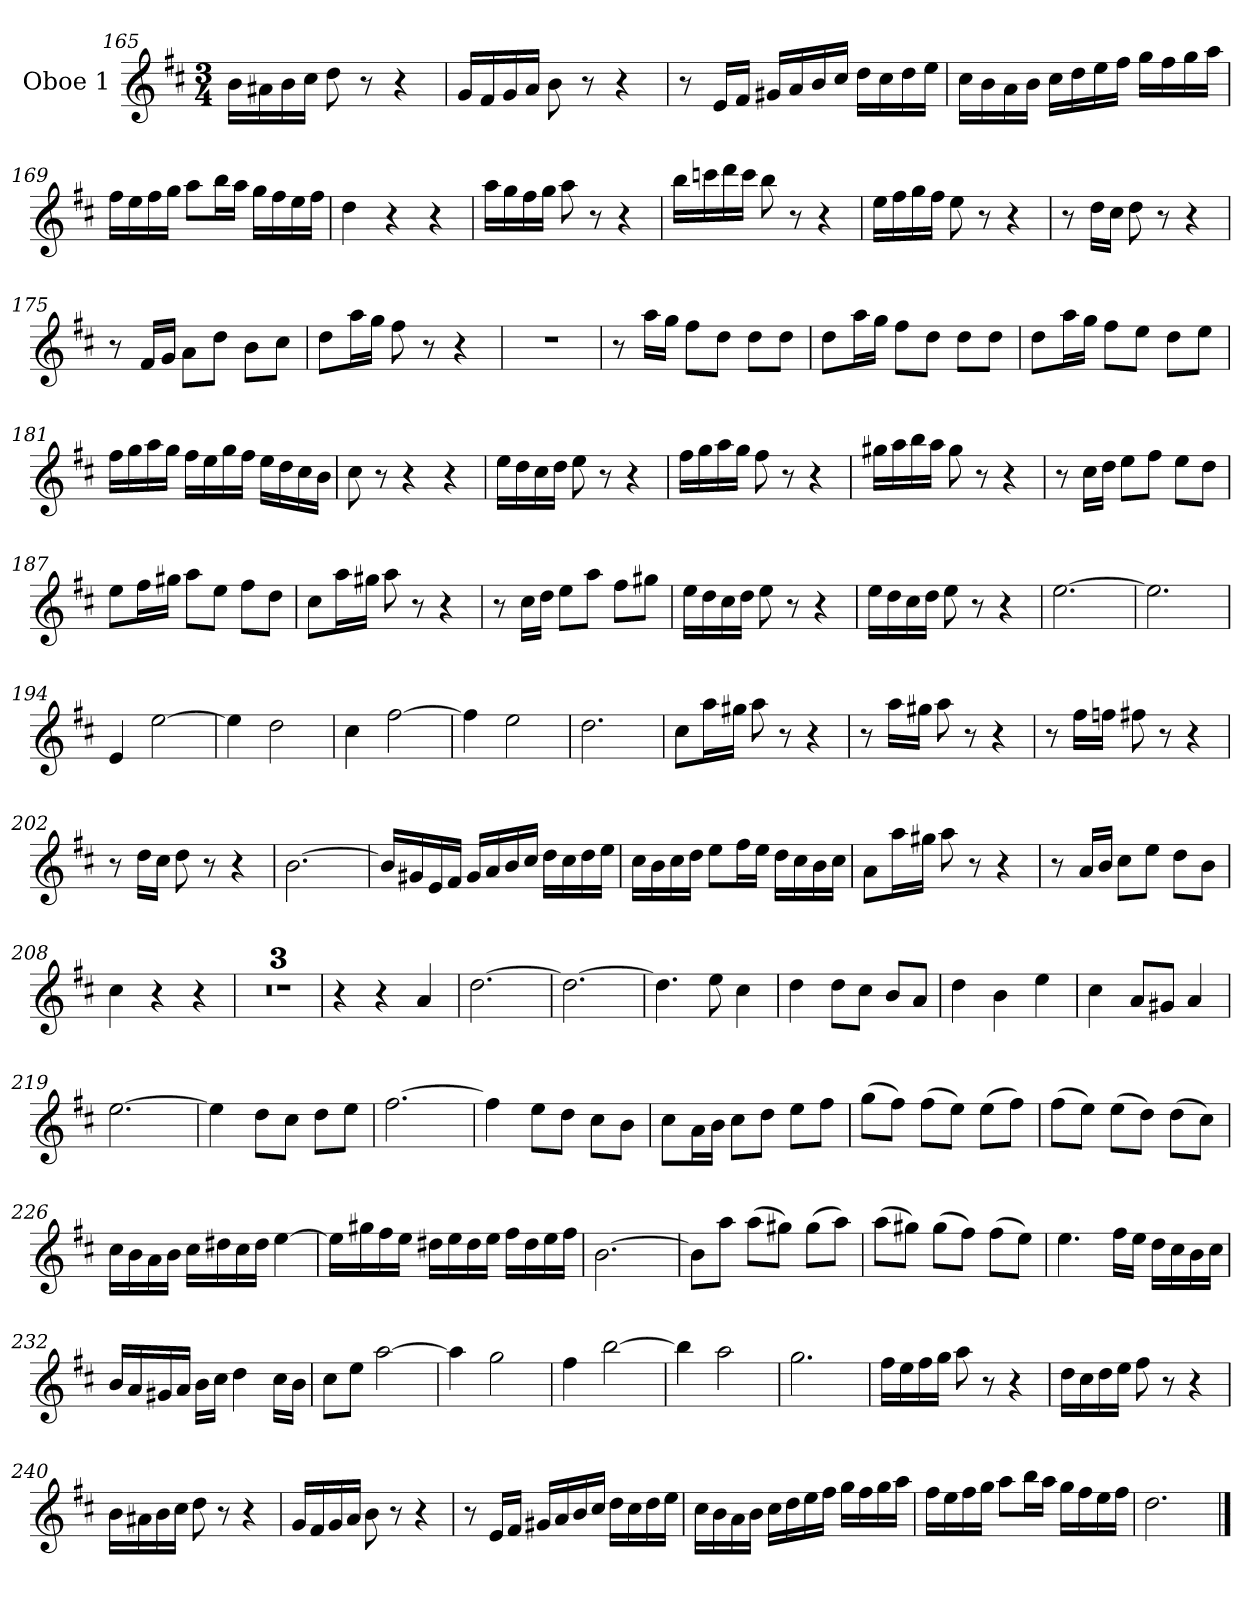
**kern
*part1
*staff1
*I"Oboe 1
*I'Ob. 1
*clefG2
*k[f#c#]
*M3/4
=165
16b\LL
16a#X\
16b\
16cc#\JJ
8dd\
8r
4r
=166
16g/LL
16f#/
16g/
16a/JJ
8b\
8r
4r
!!LO:LB:g=z
=167
8r
16e/LL
16f#/JJ
16g#X/LL
16a/
16b/
16cc#/JJ
16dd\LL
16cc#\
16dd\
16ee\JJ
=168
16cc#\LL
16b\
16a\
16b\JJ
16cc#\LL
16dd\
16ee\
16ff#\JJ
16gg\LL
16ff#\
16gg\
16aa\JJ
!!LO:LB:g=z
=169
16ff#\LL
16ee\
16ff#\
16gg\JJ
8aa\L
16bb\L
16aa\JJ
16gg\LL
16ff#\
16ee\
16ff#\JJ
!!LO:LB:g=z
=170
4dd\
4r
4r
=171
16aa\LL
16gg\
16ff#\
16gg\JJ
8aa\
8r
4r
=172
16bb\LL
16cccn\
16ddd\
16ccc\JJ
8bb\
8r
4r
=173
16ee\LL
16ff#\
16gg\
16ff#\JJ
8ee\
8r
4r
!!LO:LB:g=z
=174
8r
16dd\LL
16cc#\JJ
8dd\
8r
4r
!!LO:LB:g=z
=175
8r
16f#/LL
16g/JJ
8a\L
8dd\J
8b\L
8cc#\J
=176
8dd\L
16aa\L
16gg\JJ
8ff#\
8r
4r
=177
2.r
=178
8r
16aa\LL
16gg\JJ
8ff#\L
8dd\J
8dd\L
8dd\J
=179
8dd\L
16aa\L
16gg\JJ
8ff#\L
8dd\J
8dd\L
8dd\J
!!LO:PB:g=z
=180
8dd\L
16aa\L
16gg\JJ
8ff#\L
8ee\J
8dd\L
8ee\J
!!LO:LB:g=z
=181
16ff#\LL
16gg\
16aa\
16gg\JJ
16ff#\LL
16ee\
16gg\
16ff#\JJ
16ee\LL
16dd\
16cc#\
16b\JJ
=182
8cc#\
8r
4r
4r
=183
16ee\LL
16dd\
16cc#\
16dd\JJ
8ee\
8r
4r
=184
16ff#\LL
16gg\
16aa\
16gg\JJ
8ff#\
8r
4r
!!LO:LB:g=z
=185
16gg#X\LL
16aa\
16bb\
16aa\JJ
8gg#\
8r
4r
!!LO:LB:g=z
=186
8r
16cc#\LL
16dd\JJ
8ee\L
8ff#\J
8ee\L
8dd\J
=187
8ee\L
16ff#\L
16gg#X\JJ
8aa\L
8ee\J
8ff#\L
8dd\J
=188
8cc#\L
16aa\L
16gg#X\JJ
8aa\
8r
4r
=189
8r
16cc#\LL
16dd\JJ
8ee\L
8aa\J
8ff#\L
8gg#X\J
!!LO:LB:g=z
=190
16ee\LL
16dd\
16cc#\
16dd\JJ
8ee\
8r
4r
!!LO:LB:g=z
=191
16ee\LL
16dd\
16cc#\
16dd\JJ
8ee\
8r
4r
=192
[2.ee\
=193
2.ee\]
=194
4e/
[2ee\
=195
4ee\]
2dd\
=196
4cc#\
[2ff#\
!!LO:LB:g=z
=197
4ff#\]
2ee\
=198
2.dd\
=199
8cc#\L
16aa\L
16gg#X\JJ
8aa\
8r
4r
=200
8r
16aa\LL
16gg#X\JJ
8aa\
8r
4r
=201
8r
16ff#\LL
16ffn\JJ
8ff#X\
8r
4r
=202
8r
16dd\LL
16cc#\JJ
8dd\
8r
4r
!!LO:LB:g=z
=203
[2.b\
=204
16b/LL]
16g#X/
16e/
16f#/JJ
16g#/LL
16a/
16b/
16cc#/JJ
16dd\LL
16cc#\
16dd\
16ee\JJ
=205
16cc#\LL
16b\
16cc#\
16dd\JJ
8ee\L
16ff#\L
16ee\JJ
16dd\LL
16cc#\
16b\
16cc#\JJ
!!LO:LB:g=z
=206
8a\L
16aa\L
16gg#X\JJ
8aa\
8r
4r
=207
8r
16a/LL
16b/JJ
8cc#\L
8ee\J
8dd\L
8b\J
=208
4cc#\
4r
4r
=209
2.r
=210
2.r
=211
2.r
=212
4r
4r
4a/
=213
[2.dd\
!!LO:LB:g=z
=214
2.dd\_
=215
4.dd\]
8ee\
4cc#\
=216
4dd\
8dd\L
8cc#\J
8b/L
8a/J
=217
4dd\
4b\
4ee\
=218
4cc#\
8a/L
8g#X/J
4a/
=219
[2.ee\
=220
4ee\]
8dd\L
8cc#\J
8dd\L
8ee\J
!!LO:LB:g=z
=221
[2.ff#\
=222
4ff#\]
8ee\L
8dd\J
8cc#\L
8b\J
=223
8cc#\L
16a\L
16b\JJ
8cc#\L
8dd\J
8ee\L
8ff#\J
=224
(8gg\L
8ff#\J)
(8ff#\L
8ee\J)
(8ee\L
8ff#\J)
=225
(8ff#\L
8ee\J)
(8ee\L
8dd\J)
(8dd\L
8cc#\J)
!!LO:LB:g=z
=226
16cc#\LL
16b\
16a\
16b\JJ
16cc#\LL
16dd#X\
16cc#\
16dd#\JJ
[4ee\
=227
16ee\LL]
16gg#X\
16ff#\
16ee\JJ
16dd#X\LL
16ee\
16dd#\
16ee\JJ
16ff#\LL
16dd#\
16ee\
16ff#\JJ
=228
[2.b\
=229
8b\L]
8aa\J
(8aa\L
8gg#X\J)
(8gg#\L
8aa\J)
!!LO:LB:g=z
=230
(8aa\L
8gg#X\J)
(8gg#\L
8ff#\J)
(8ff#\L
8ee\J)
=231
4.ee\
16ff#\LL
16ee\JJ
16dd\LL
16cc#\
16b\
16cc#\JJ
=232
16b/LL
16a/
16g#X/
16a/JJ
16b\LL
16cc#\JJ
4dd\
16cc#\LL
16b\JJ
!!LO:PB:g=z
=233
8cc#\L
8ee\J
[2aa\
=234
4aa\]
2gg\
=235
4ff#\
[2bb\
=236
4bb\]
2aa\
=237
2.gg\
=238
16ff#\LL
16ee\
16ff#\
16gg\JJ
8aa\
8r
4r
!!LO:LB:g=z
=239
16dd\LL
16cc#\
16dd\
16ee\JJ
8ff#\
8r
4r
=240
16b\LL
16a#X\
16b\
16cc#\JJ
8dd\
8r
4r
=241
16g/LL
16f#/
16g/
16a/JJ
8b\
8r
4r
!!LO:LB:g=z
=242
8r
16e/LL
16f#/JJ
16g#X/LL
16a/
16b/
16cc#/JJ
16dd\LL
16cc#\
16dd\
16ee\JJ
!!LO:LB:g=z
=243
16cc#\LL
16b\
16a\
16b\JJ
16cc#\LL
16dd\
16ee\
16ff#\JJ
16gg\LL
16ff#\
16gg\
16aa\JJ
=244
16ff#\LL
16ee\
16ff#\
16gg\JJ
8aa\L
16bb\L
16aa\JJ
16gg\LL
16ff#\
16ee\
16ff#\JJ
=245
2.dd>\
==
*-
